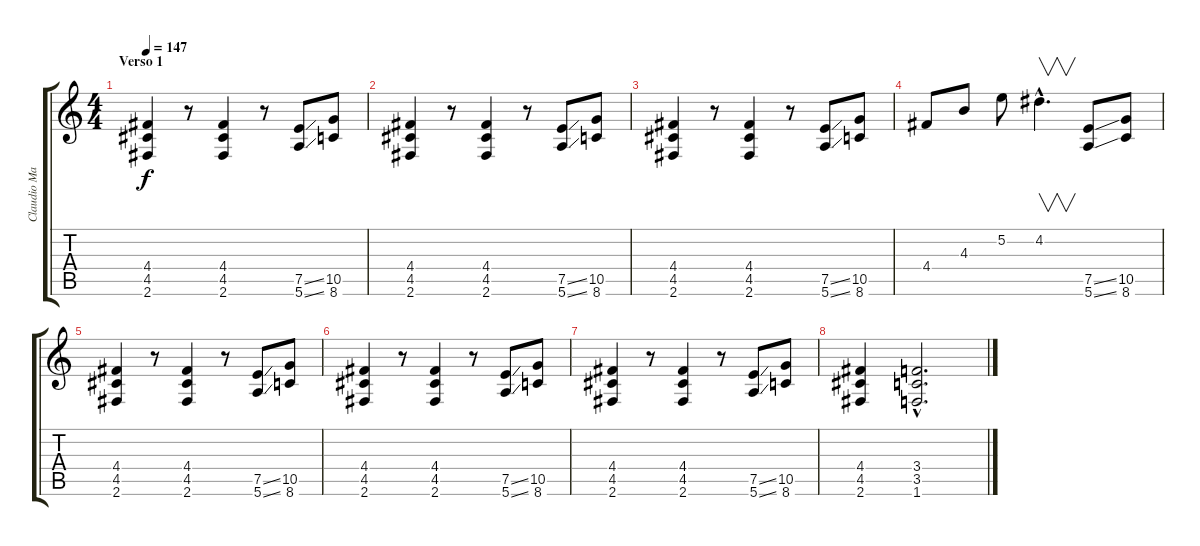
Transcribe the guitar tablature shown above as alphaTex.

\track ("Claudio Marciello (Gtr 1)" "Claudio Ma") {instrument distortionguitar}
\staff {score tabs}
\tuning (E4 B3 G3 D3 A2 E2) {hide}
\ts (4 4)
\section ("" "Verso 1")
\tempo 147
\clef g2
\ks c
(4.4 4.5 2.6).4{dy f} r.8 (4.4 4.5 2.6).4 r.8 (7.5{ss} 5.6{ss}).8 (10.5 8.6).8 |
(4.4 4.5 2.6).4 r.8 (4.4 4.5 2.6).4 r.8 (7.5{ss} 5.6{ss}).8 (10.5 8.6).8 |
(4.4 4.5 2.6).4 r.8 (4.4 4.5 2.6).4 r.8 (7.5{ss} 5.6{ss}).8 (10.5 8.6).8 |
4.4.8 4.3.8 5.2.8 4.2{hac}.4{v d} (7.5{ss} 5.6{ss}).8 (10.5 8.6).8 |
(4.4 4.5 2.6).4 r.8 (4.4 4.5 2.6).4 r.8 (7.5{ss} 5.6{ss}).8 (10.5 8.6).8 |
(4.4 4.5 2.6).4 r.8 (4.4 4.5 2.6).4 r.8 (7.5{ss} 5.6{ss}).8 (10.5 8.6).8 |
(4.4 4.5 2.6).4 r.8 (4.4 4.5 2.6).4 r.8 (7.5{ss} 5.6{ss}).8 (10.5 8.6).8 |
(4.4 4.5 2.6).4 (3.4{hac} 3.5{hac} 1.6{hac}).2{d}
